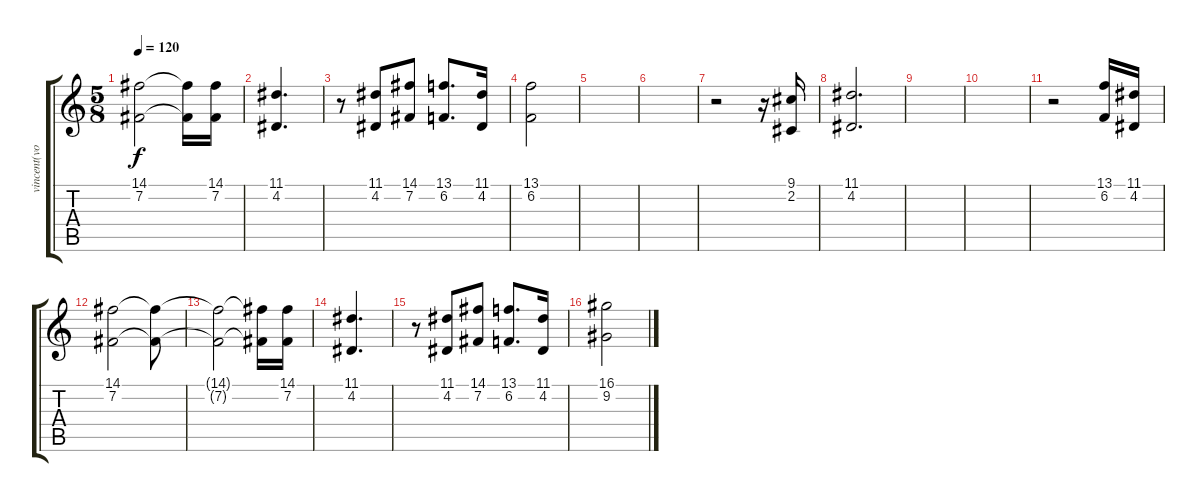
\track ("vincent(vocal)" "vincent(vo") {instrument tenorsax}
\staff {score tabs}
\tuning (E4 B3 G3 D3 A2 E2) {hide}
\ts (5 8)
\tempo 120
\clef g2
\ks c
(14.1{t} 7.2{t}).2{dy f} (14.1{t} 7.2{t}).16 (14.1 7.2).16 |
(11.1 4.2).4{d} |
r.8 (11.1 4.2).8 (14.1 7.2).8 (13.1 6.2).8{d} (11.1 4.2).16 |
(13.1 6.2).2 |
|
|
r.2 r.16 (9.1 2.2).16 |
(11.1 4.2).2{d} |
|
|
r.2 (13.1 6.2).16 (11.1 4.2).16 |
(14.1 7.2).2 (14.1{t} 7.2{t}).8 |
(14.1{t} 7.2{t}).2 (14.1{t} 7.2{t}).16 (14.1 7.2).16 |
(11.1 4.2).4{d} |
r.8 (11.1 4.2).8 (14.1 7.2).8 (13.1 6.2).8{d} (11.1 4.2).16 |
(16.1 9.2).2
